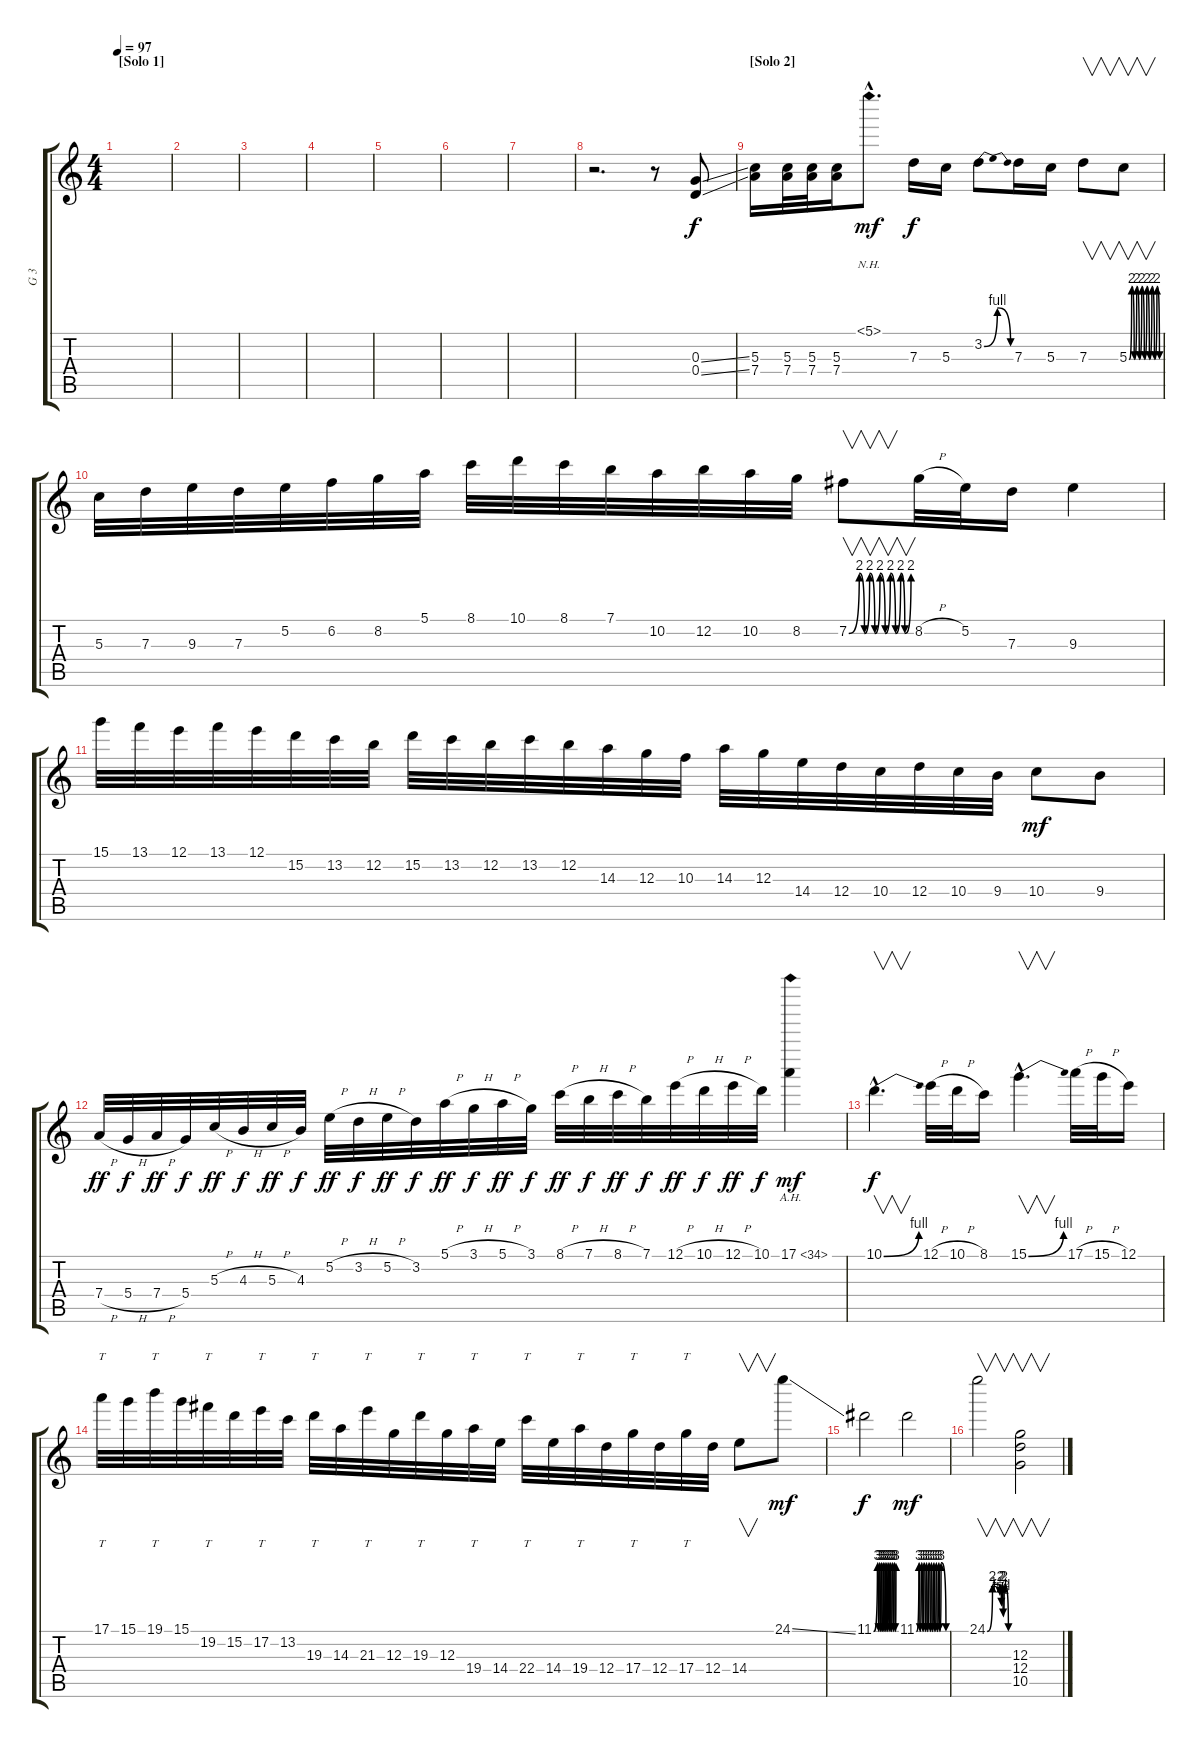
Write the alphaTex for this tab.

\track ("G 3" "G 3") {instrument overdrivenguitar}
\staff {score tabs}
\tuning (E4 B3 G3 D3 A2 E2) {hide}
\ts (4 4)
\section ("" "[Solo 1]")
\tempo 97
\clef g2
\ks c
|
|
|
|
|
|
|
r.2{d} r.8 (0.3{ss} 0.4{ss}).8 |
\section ("" "[Solo 2]")
(5.3 7.4).16{dy f} (5.3 7.4).32 (5.3 7.4).32 (5.3 7.4).16 5.1{nh hac}.8{d dy mf} 7.3.16{dy f} 5.3.16 3.2{be (bendrelease 0 0 15 4 45 4 60 0)}.8 7.3.16 5.3.16 7.3.8{v} 5.3{be (custom 0 0 5 8 10 0 15 8 20 0 25 8 30 0 35 8 40 0 45 8 50 0 55 8 60 0)}.8{v} |
5.3.32 7.3.32 9.3.32 7.3.32 5.2.32 6.2.32 8.2.32 5.1.32 8.1.32 10.1.32 8.1.32 7.1.32 10.2.32 12.2.32 10.2.32 8.2.32 7.2{be (custom 0 0 10 8 15 0 20 8 25 0 30 8 35 0 40 8 45 0 50 8 54 0 60 8)}.8{v} 8.2{h}.32 5.2.32 7.3.16 9.3.4 |
15.1.32 13.1.32 12.1.32 13.1.32 12.1.32 15.2.32 13.2.32 12.2.32 15.2.32 13.2.32 12.2.32 13.2.32 12.2.32 14.3.32 12.3.32 10.3.32 14.3.32 12.3.32 14.4.32 12.4.32 10.4.32 12.4.32 10.4.32 9.4.32 10.4.8{dy mf} 9.4.8 |
7.4{h}.32{dy ff} 5.4{h}.32{dy f} 7.4{h}.32{dy ff} 5.4.32{dy f} 5.3{h}.32{dy ff} 4.3{h}.32{dy f} 5.3{h}.32{dy ff} 4.3.32{dy f} 5.2{h}.32{dy ff} 3.2{h}.32{dy f} 5.2{h}.32{dy ff} 3.2.32{dy f} 5.1{h}.32{dy ff} 3.1{h}.32{dy f} 5.1{h}.32{dy ff} 3.1.32{dy f} 8.1{h}.32{dy ff} 7.1{h}.32{dy f} 8.1{h}.32{dy ff} 7.1.32{dy f} 12.1{h}.32{dy ff} 10.1{h}.32{dy f} 12.1{h}.32{dy ff} 10.1.32{dy f} 17.1{ah 17}.4{dy mf} |
10.1{be (bend 0 0 60 4) hac}.4{v d dy f} 12.1{h}.32 10.1{h}.32 8.1.16 15.1{be (bend 0 0 60 4) hac}.4{v d} 17.1{h}.32 15.1{h}.32 12.1.16 |
17.1.32{tt} 15.1.32 19.1.32{tt} 15.1.32 19.2.32{tt} 15.2.32 17.2.32{tt} 13.2.32 19.3.32{tt} 14.3.32 21.3.32{tt} 12.3.32 19.3.32{tt} 12.3.32 19.4.32{tt} 14.4.32 22.4.32{tt} 14.4.32 19.4.32{tt} 12.4.32 17.4.32{tt} 12.4.32 17.4.32{tt} 12.4.32 14.4.8{v} 24.1{ss}.8{dy mf} |
11.1{be (custom 0 0 10 12 13 0 15 12 18 0 20 12 22 0 25 12 27 0 30 12 32 0 35 12 37 0 40 12 43 0 45 12 47 0 50 12 53 0 55 12 58 0 60 12)}.2{dy f} 11.1{be (custom 0 0 5 12 7 0 10 12 13 0 15 12 18 0 20 12 22 0 25 12 28 0 30 12 32 0 35 12 37 0 40 12 42 0 45 12 47 0 50 12 60 0)}.2{dy mf} |
24.1{be (custom 0 0 15 8 33 8 35 6 37 8 40 4 43 8 45 2 48 8 60 0)}.2{v} (12.3 12.4 10.5).2{v}
